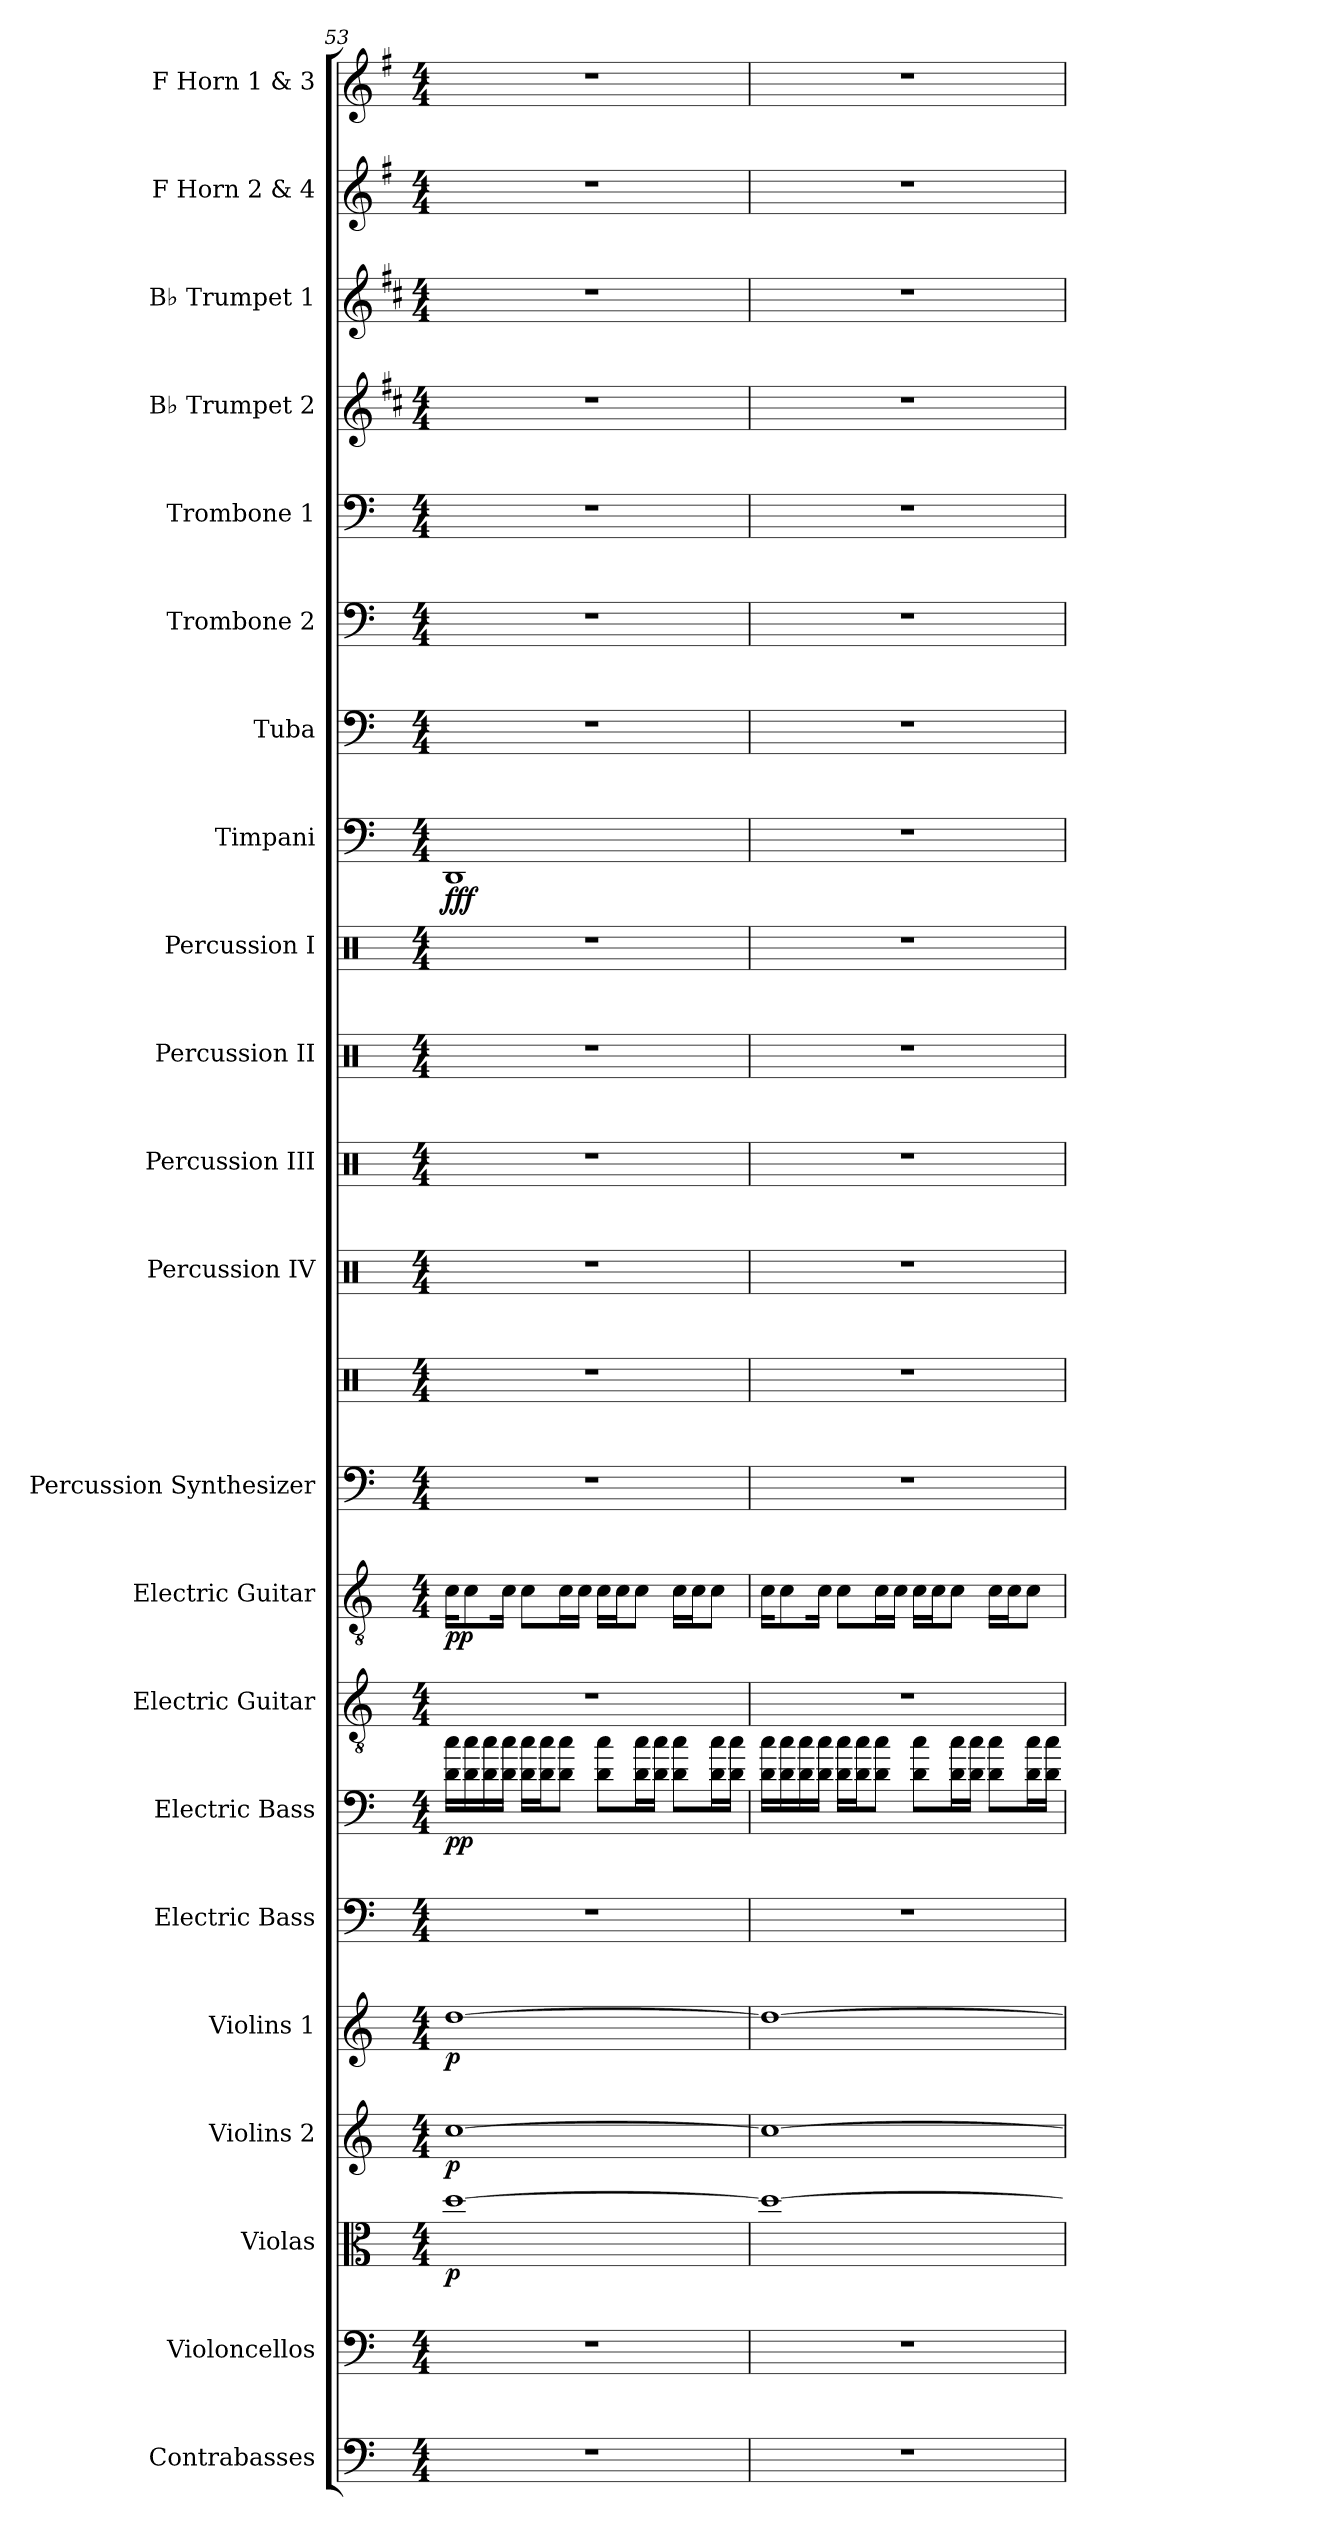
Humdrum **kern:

**kern	**kern	**kern	**dynam	**kern	**dynam	**kern	**dynam	**kern	**kern	**dynam	**kern	**kern	**dynam	**kern	**kern	**kern	**kern	**kern	**kern	**kern	**dynam	**kern	**kern	**kern	**kern	**kern	**kern	**kern
*part22	*part21	*part20	*part20	*part19	*part19	*part18	*part18	*part17	*part16	*part16	*part15	*part14	*part14	*part13	*part13	*part12	*part11	*part10	*part9	*part8	*part8	*part7	*part6	*part5	*part4	*part3	*part2	*part1
*staff23	*staff22	*staff21	*staff21	*staff20	*staff20	*staff19	*staff19	*staff18	*staff17	*staff17	*staff16	*staff15	*staff15	*staff14	*staff13	*staff12	*staff11	*staff10	*staff9	*staff8	*staff8	*staff7	*staff6	*staff5	*staff4	*staff3	*staff2	*staff1
*I"Contrabasses	*I"Violoncellos	*I"Violas	*	*I"Violins 2	*	*I"Violins 1	*	*I"Electric Bass	*I"Electric Bass	*	*I"Electric Guitar	*I"Electric Guitar	*	*I"Percussion Synthesizer	*	*I"Percussion IV	*I"Percussion III	*I"Percussion II	*I"Percussion I	*I"Timpani	*	*I"Tuba	*I"Trombone 2	*I"Trombone 1	*I"B♭ Trumpet 2	*I"B♭ Trumpet 1	*I"F Horn 2 &amp; 4	*I"F Horn 1 &amp; 3
*I'Cbs.	*I'Vcs.	*I'Vlas.	*	*I'Vlns. 2	*	*I'Vlns. 1	*	*I'El. B.	*I'El. B.	*	*I'El. Guit.	*I'El. Guit.	*	*I'Perc. Syn.	*	*I'Perc. IV	*I'Perc. III	*I'Perc. II	*I'Perc. I	*I'Timp.	*	*I'Tba.	*I'Tbn. 2	*I'Tbn. 1	*I'B♭ Tpt. 2	*I'B♭ Tpt. 1	*I'F Hn. 2 4	*I'F Hn. 1 3
*clefF4	*clefF4	*clefC3	*	*clefG2	*	*clefG2	*	*clefF4	*clefF4	*	*clefGv2	*clefGv2	*	*clefF4	*clefX	*clefX	*clefX	*clefX	*clefX	*clefF4	*	*clefF4	*clefF4	*clefF4	*clefG2	*clefG2	*clefG2	*clefG2
*ITrd7c12	*	*	*	*	*	*	*	*ITrd7c12	*ITrd7c12	*	*	*	*	*	*	*	*	*	*	*	*	*	*	*	*ITrd1c2	*ITrd1c2	*ITrd4c7	*ITrd4c7
*k[]	*k[]	*k[]	*	*k[]	*	*k[]	*	*k[]	*k[]	*	*k[]	*k[]	*	*k[]	*k[]	*k[]	*k[]	*k[]	*k[]	*k[]	*	*k[]	*k[]	*k[]	*k[]	*k[]	*k[]	*k[]
*M4/4	*M4/4	*M4/4	*	*M4/4	*	*M4/4	*	*M4/4	*M4/4	*	*M4/4	*M4/4	*	*M4/4	*M4/4	*M4/4	*M4/4	*M4/4	*M4/4	*M4/4	*	*M4/4	*M4/4	*M4/4	*M4/4	*M4/4	*M4/4	*M4/4
=53	=53	=53	=53	=53	=53	=53	=53	=53	=53	=53	=53	=53	=53	=53	=53	=53	=53	=53	=53	=53	=53	=53	=53	=53	=53	=53	=53	=53
!	!	!	!LO:DY:b	!	!LO:DY:b	!	!LO:DY:b	!	!	!LO:DY:b	!	!	!LO:DY:b	!	!	!	!	!	!	!	!LO:DY:b	!	!	!	!	!	!	!
1r	1r	[1dd	p	[1cc	p	[1dd	p	1r	16D\ 16c\LL	pp	1r	16c\KL	pp	1r	1r	1r	1r	1r	1r	1DD	fff	1r	1r	1r	1r	1r	1r	1r
.	.	.	.	.	.	.	.	.	16D\ 16c\	.	.	8c\	.	.	.	.	.	.	.	.	.	.	.	.	.	.	.	.
.	.	.	.	.	.	.	.	.	16D\ 16c\	.	.	.	.	.	.	.	.	.	.	.	.	.	.	.	.	.	.	.
.	.	.	.	.	.	.	.	.	16D\ 16c\JJ	.	.	16c\Jk	.	.	.	.	.	.	.	.	.	.	.	.	.	.	.	.
.	.	.	.	.	.	.	.	.	16D\ 16c\LL	.	.	8c\L	.	.	.	.	.	.	.	.	.	.	.	.	.	.	.	.
.	.	.	.	.	.	.	.	.	16D\ 16c\J	.	.	.	.	.	.	.	.	.	.	.	.	.	.	.	.	.	.	.
.	.	.	.	.	.	.	.	.	8D\ 8c\J	.	.	16c\L	.	.	.	.	.	.	.	.	.	.	.	.	.	.	.	.
.	.	.	.	.	.	.	.	.	.	.	.	16c\JJ	.	.	.	.	.	.	.	.	.	.	.	.	.	.	.	.
.	.	.	.	.	.	.	.	.	8D\ 8c\L	.	.	16c\LL	.	.	.	.	.	.	.	.	.	.	.	.	.	.	.	.
.	.	.	.	.	.	.	.	.	.	.	.	16c\J	.	.	.	.	.	.	.	.	.	.	.	.	.	.	.	.
.	.	.	.	.	.	.	.	.	16D\ 16c\L	.	.	8c\J	.	.	.	.	.	.	.	.	.	.	.	.	.	.	.	.
.	.	.	.	.	.	.	.	.	16D\ 16c\JJ	.	.	.	.	.	.	.	.	.	.	.	.	.	.	.	.	.	.	.
.	.	.	.	.	.	.	.	.	8D\ 8c\L	.	.	16c\LL	.	.	.	.	.	.	.	.	.	.	.	.	.	.	.	.
.	.	.	.	.	.	.	.	.	.	.	.	16c\J	.	.	.	.	.	.	.	.	.	.	.	.	.	.	.	.
.	.	.	.	.	.	.	.	.	16D\ 16c\L	.	.	8c\J	.	.	.	.	.	.	.	.	.	.	.	.	.	.	.	.
.	.	.	.	.	.	.	.	.	16D\ 16c\JJ	.	.	.	.	.	.	.	.	.	.	.	.	.	.	.	.	.	.	.
=54	=54	=54	=54	=54	=54	=54	=54	=54	=54	=54	=54	=54	=54	=54	=54	=54	=54	=54	=54	=54	=54	=54	=54	=54	=54	=54	=54	=54
1r	1r	1dd_	.	1cc_	.	1dd_	.	1r	16D\ 16c\LL	.	1r	16c\KL	.	1r	1r	1r	1r	1r	1r	1r	.	1r	1r	1r	1r	1r	1r	1r
.	.	.	.	.	.	.	.	.	16D\ 16c\	.	.	8c\	.	.	.	.	.	.	.	.	.	.	.	.	.	.	.	.
.	.	.	.	.	.	.	.	.	16D\ 16c\	.	.	.	.	.	.	.	.	.	.	.	.	.	.	.	.	.	.	.
.	.	.	.	.	.	.	.	.	16D\ 16c\JJ	.	.	16c\Jk	.	.	.	.	.	.	.	.	.	.	.	.	.	.	.	.
.	.	.	.	.	.	.	.	.	16D\ 16c\LL	.	.	8c\L	.	.	.	.	.	.	.	.	.	.	.	.	.	.	.	.
.	.	.	.	.	.	.	.	.	16D\ 16c\J	.	.	.	.	.	.	.	.	.	.	.	.	.	.	.	.	.	.	.
.	.	.	.	.	.	.	.	.	8D\ 8c\J	.	.	16c\L	.	.	.	.	.	.	.	.	.	.	.	.	.	.	.	.
.	.	.	.	.	.	.	.	.	.	.	.	16c\JJ	.	.	.	.	.	.	.	.	.	.	.	.	.	.	.	.
.	.	.	.	.	.	.	.	.	8D\ 8c\L	.	.	16c\LL	.	.	.	.	.	.	.	.	.	.	.	.	.	.	.	.
.	.	.	.	.	.	.	.	.	.	.	.	16c\J	.	.	.	.	.	.	.	.	.	.	.	.	.	.	.	.
.	.	.	.	.	.	.	.	.	16D\ 16c\L	.	.	8c\J	.	.	.	.	.	.	.	.	.	.	.	.	.	.	.	.
.	.	.	.	.	.	.	.	.	16D\ 16c\JJ	.	.	.	.	.	.	.	.	.	.	.	.	.	.	.	.	.	.	.
.	.	.	.	.	.	.	.	.	8D\ 8c\L	.	.	16c\LL	.	.	.	.	.	.	.	.	.	.	.	.	.	.	.	.
.	.	.	.	.	.	.	.	.	.	.	.	16c\J	.	.	.	.	.	.	.	.	.	.	.	.	.	.	.	.
.	.	.	.	.	.	.	.	.	16D\ 16c\L	.	.	8c\J	.	.	.	.	.	.	.	.	.	.	.	.	.	.	.	.
.	.	.	.	.	.	.	.	.	16D\ 16c\JJ	.	.	.	.	.	.	.	.	.	.	.	.	.	.	.	.	.	.	.
=	=	=	=	=	=	=	=	=	=	=	=	=	=	=	=	=	=	=	=	=	=	=	=	=	=	=	=	=
*-	*-	*-	*-	*-	*-	*-	*-	*-	*-	*-	*-	*-	*-	*-	*-	*-	*-	*-	*-	*-	*-	*-	*-	*-	*-	*-	*-	*-
